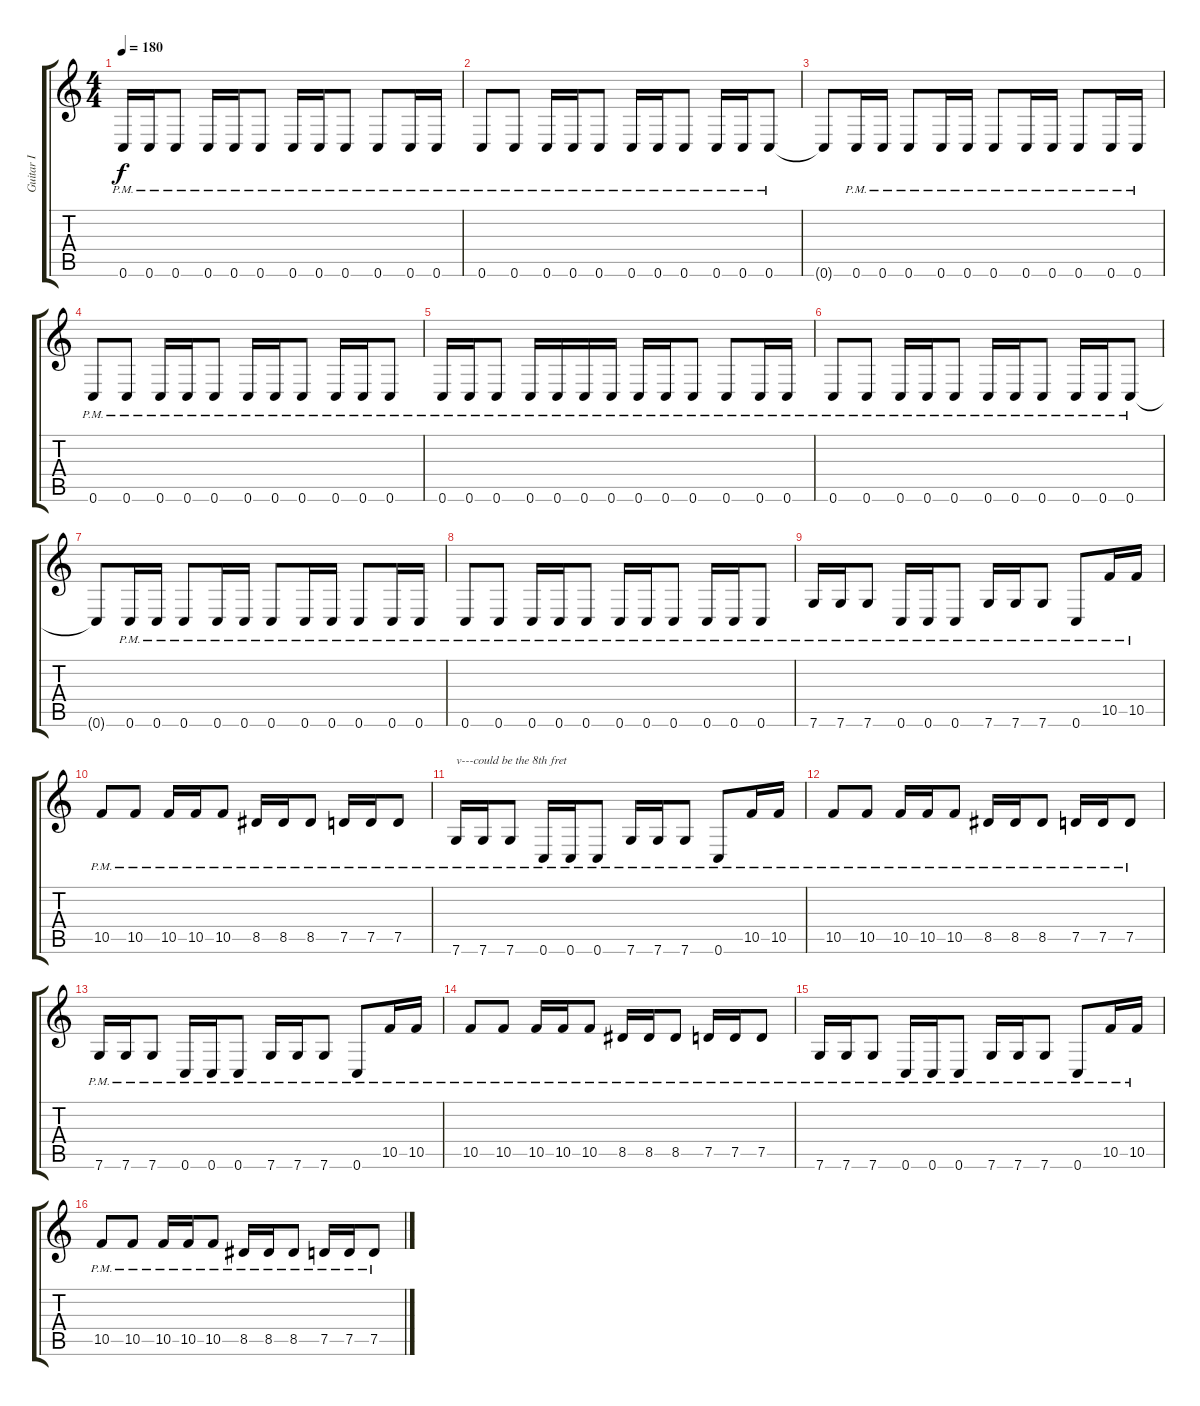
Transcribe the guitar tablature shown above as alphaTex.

\track ("Guitar I" "Guitar I") {instrument distortionguitar}
\staff {score tabs}
\tuning (D4 A3 F3 C3 G2 C2) {hide}
\ts (4 4)
\tempo 180
\clef g2
\ks c
0.6{pm}.16{dy f} 0.6{pm}.16 0.6{pm}.8 0.6{pm}.16 0.6{pm}.16 0.6{pm}.8 0.6{pm}.16 0.6{pm}.16 0.6{pm}.8 0.6{pm}.8 0.6{pm}.16 0.6{pm}.16 |
0.6{pm}.8 0.6{pm}.8 0.6{pm}.16 0.6{pm}.16 0.6{pm}.8 0.6{pm}.16 0.6{pm}.16 0.6{pm}.8 0.6{pm}.16 0.6{pm}.16 0.6{pm}.8 |
0.6{t}.8 0.6{pm}.16 0.6{pm}.16 0.6{pm}.8 0.6{pm}.16 0.6{pm}.16 0.6{pm}.8 0.6{pm}.16 0.6{pm}.16 0.6{pm}.8 0.6{pm}.16 0.6{pm}.16 |
0.6{pm}.8 0.6{pm}.8 0.6{pm}.16 0.6{pm}.16 0.6{pm}.8 0.6{pm}.16 0.6{pm}.16 0.6{pm}.8 0.6{pm}.16 0.6{pm}.16 0.6{pm}.8 |
0.6{pm}.16 0.6{pm}.16 0.6{pm}.8 0.6{pm}.16 0.6{pm}.16 0.6{pm}.16 0.6{pm}.16 0.6{pm}.16 0.6{pm}.16 0.6{pm}.8 0.6{pm}.8 0.6{pm}.16 0.6{pm}.16 |
0.6{pm}.8 0.6{pm}.8 0.6{pm}.16 0.6{pm}.16 0.6{pm}.8 0.6{pm}.16 0.6{pm}.16 0.6{pm}.8 0.6{pm}.16 0.6{pm}.16 0.6{pm}.8 |
0.6{t}.8 0.6{pm}.16 0.6{pm}.16 0.6{pm}.8 0.6{pm}.16 0.6{pm}.16 0.6{pm}.8 0.6{pm}.16 0.6{pm}.16 0.6{pm}.8 0.6{pm}.16 0.6{pm}.16 |
0.6{pm}.8 0.6{pm}.8 0.6{pm}.16 0.6{pm}.16 0.6{pm}.8 0.6{pm}.16 0.6{pm}.16 0.6{pm}.8 0.6{pm}.16 0.6{pm}.16 0.6{pm}.8 |
7.6{pm}.16 7.6{pm}.16 7.6{pm}.8 0.6{pm}.16 0.6{pm}.16 0.6{pm}.8 7.6{pm}.16 7.6{pm}.16 7.6{pm}.8 0.6{pm}.8 10.5{pm}.16 10.5{pm}.16 |
10.5{pm}.8 10.5{pm}.8 10.5{pm}.16 10.5{pm}.16 10.5{pm}.8 8.5{pm}.16 8.5{pm}.16 8.5{pm}.8 7.5{pm}.16 7.5{pm}.16 7.5{pm}.8 |
7.6{pm}.16{txt "v---could be the 8th fret"} 7.6{pm}.16 7.6{pm}.8 0.6{pm}.16 0.6{pm}.16 0.6{pm}.8 7.6{pm}.16 7.6{pm}.16 7.6{pm}.8 0.6{pm}.8 10.5{pm}.16 10.5{pm}.16 |
10.5{pm}.8 10.5{pm}.8 10.5{pm}.16 10.5{pm}.16 10.5{pm}.8 8.5{pm}.16 8.5{pm}.16 8.5{pm}.8 7.5{pm}.16 7.5{pm}.16 7.5{pm}.8 |
7.6{pm}.16 7.6{pm}.16 7.6{pm}.8 0.6{pm}.16 0.6{pm}.16 0.6{pm}.8 7.6{pm}.16 7.6{pm}.16 7.6{pm}.8 0.6{pm}.8 10.5{pm}.16 10.5{pm}.16 |
10.5{pm}.8 10.5{pm}.8 10.5{pm}.16 10.5{pm}.16 10.5{pm}.8 8.5{pm}.16 8.5{pm}.16 8.5{pm}.8 7.5{pm}.16 7.5{pm}.16 7.5{pm}.8 |
7.6{pm}.16 7.6{pm}.16 7.6{pm}.8 0.6{pm}.16 0.6{pm}.16 0.6{pm}.8 7.6{pm}.16 7.6{pm}.16 7.6{pm}.8 0.6{pm}.8 10.5{pm}.16 10.5{pm}.16 |
10.5{pm}.8 10.5{pm}.8 10.5{pm}.16 10.5{pm}.16 10.5{pm}.8 8.5{pm}.16 8.5{pm}.16 8.5{pm}.8 7.5{pm}.16 7.5{pm}.16 7.5{pm}.8
